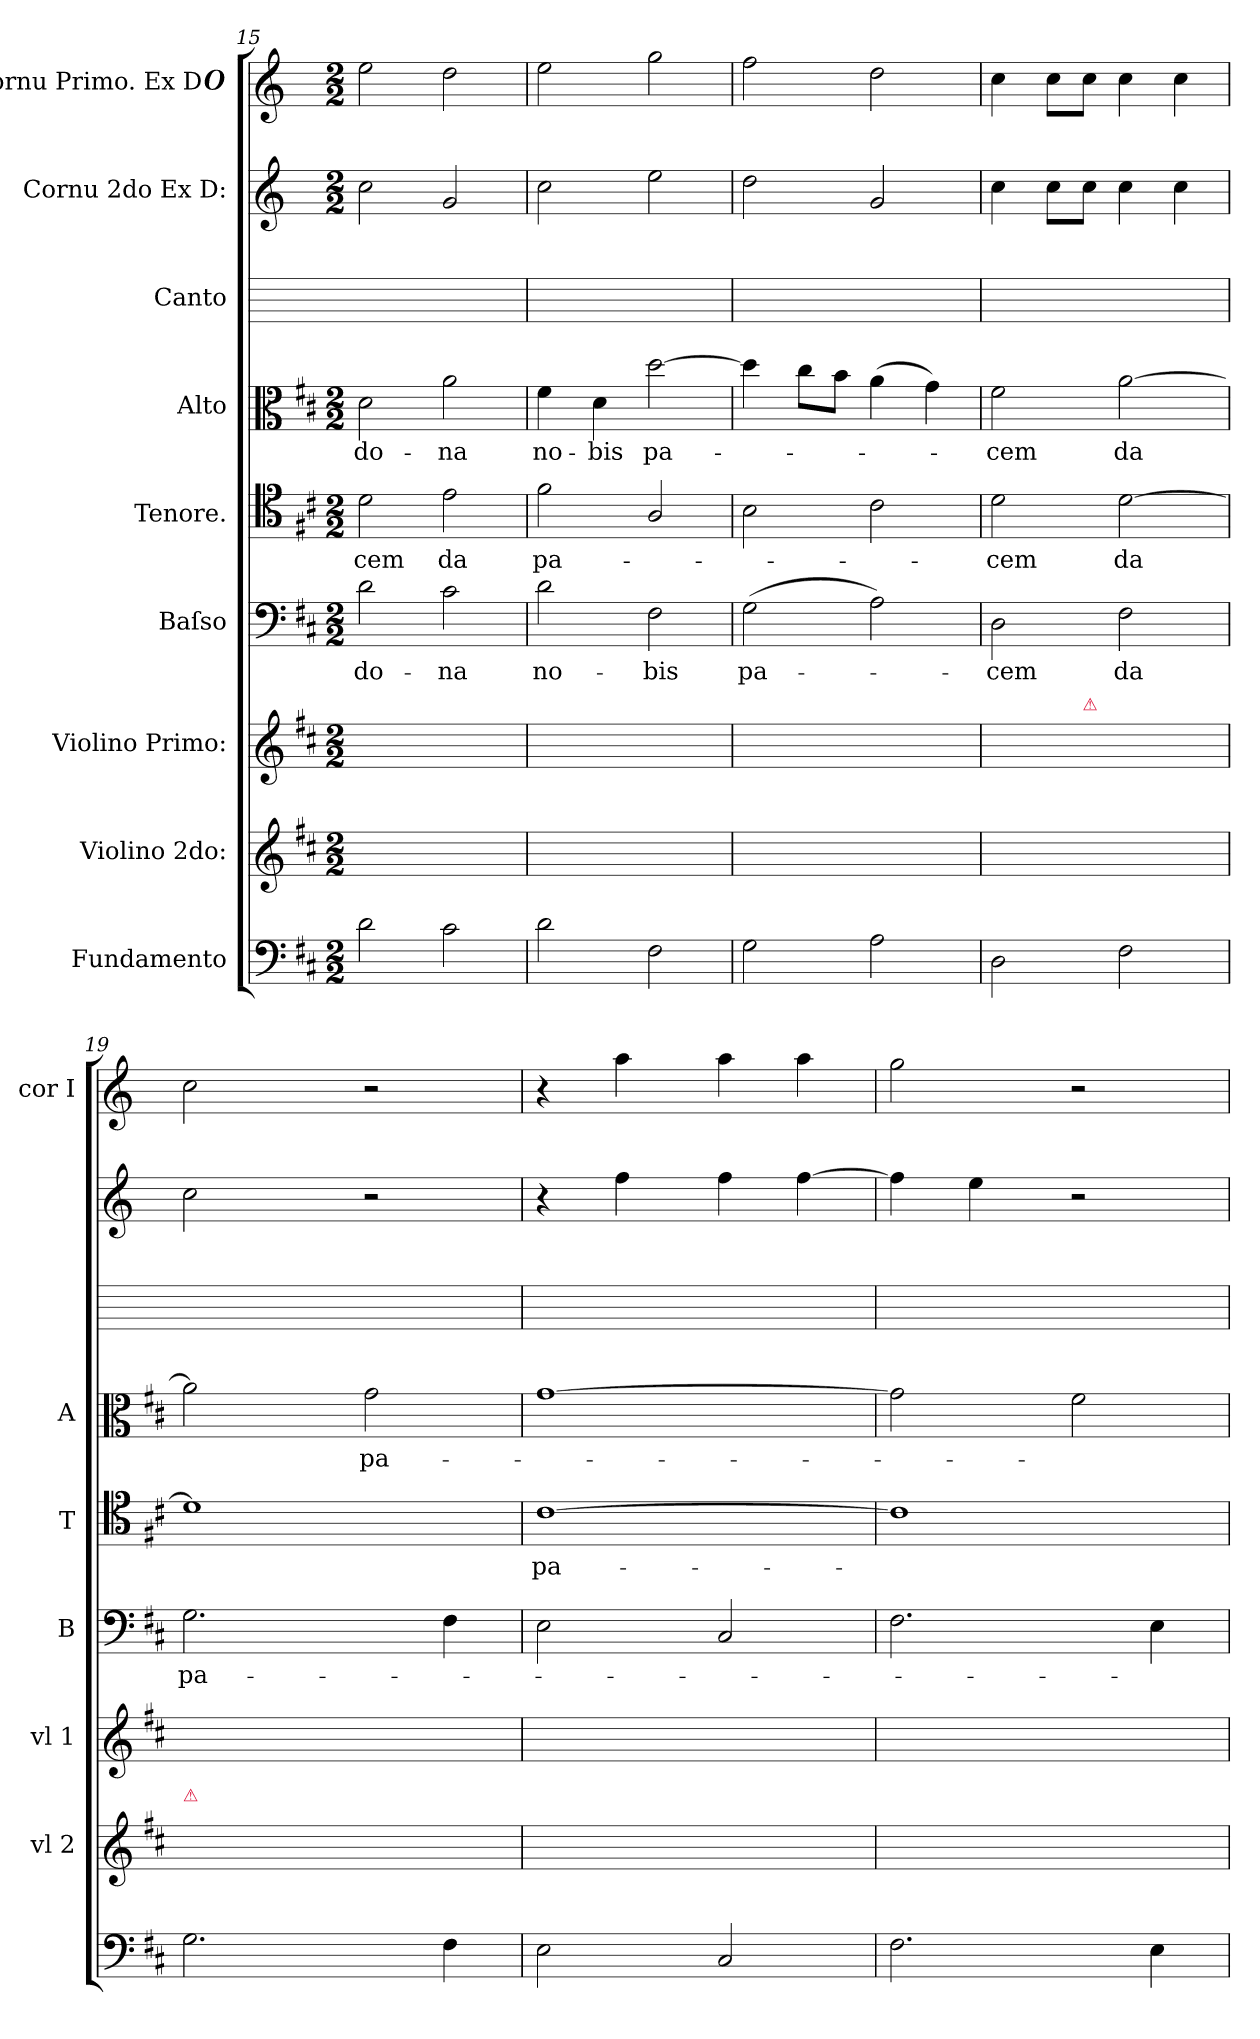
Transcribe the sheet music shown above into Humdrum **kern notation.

**kern	**kern	**kern	**kern	**text	**kern	**text	**kern	**text	**kern	**kern	**kern
*part9	*part8	*part7	*part6	*part6	*part5	*part5	*part4	*part4	*part3	*part2	*part1
*staff9	*staff8	*staff7	*staff6	*staff6	*staff5	*staff5	*staff4	*staff4	*staff3	*staff2	*staff1
*I"Fundamento	*I"Violino 2do:	*I"Violino Primo:	*I"Baſso	*	*I"Tenore.	*	*I"Alto	*	*I"Canto	*I"Cornu 2do Ex D:	*I"Cornu Primo. Ex D#
*	*I'vl 2	*I'vl 1	*I'B	*	*I'T	*	*I'A	*	*	*	*I'cor I
*clefF4	*clefG2	*clefG2	*clefF4	*	*clefC4	*	*clefC3	*	*	*clefG2	*clefG2
*	*	*	*	*	*	*	*	*	*	*ITrd-1c-2	*ITrd-1c-2
*k[f#c#]	*k[f#c#]	*k[f#c#]	*k[f#c#]	*	*k[f#c#]	*	*k[f#c#]	*	*	*k[f#c#]	*k[f#c#]
*D:	*D:	*D:	*D:	*	*D:	*	*D:	*	*	*D:	*D:
*M2/2	*M2/2	*M2/2	*M2/2	*	*M2/2	*	*M2/2	*	*	*M2/2	*M2/2
=15	=15	=15	=15	=15	=15	=15	=15	=15	=15	=15	=15
2d\	2ff#\yy	2dd\yy	2d\	do-	2d\	-cem	2d\	do-	1ryy	2dd\	2ff#\
2c#\	2ee\yy	2aa\yy	2c#\	-na	2e\	da	2a\	-na	.	2a/	2ee\
=16	=16	=16	=16	=16	=16	=16	=16	=16	=16	=16	=16
2d\	2ff#\yy	4ff#\yy	2d\	no-	2f#\	pa-	4f#\	no-	1ryy	2dd\	2ff#\
.	.	4dd\yy	.	.	.	.	4d\	-bis	.	.	.
2F#\	2a/yy	[2ddd\yy	2F#\	-bis	2A/	.	[2dd\	pa-	.	2ff#\	2aa\
=17	=17	=17	=17	=17	=17	=17	=17	=17	=17	=17	=17
2G\	2b\yy	4ddd\yy]	(2G\	pa-	2B\	.	4dd\]	.	1ryy	2ee\	2gg\
.	.	8ccc#\Lyy	.	.	.	.	8cc#\L	.	.	.	.
.	.	8bb\Jyy	.	.	.	.	8b\J	.	.	.	.
2A\	2cc#\yy	4aa\yy	2A\)	.	2c#\	.	(4a\	.	.	2a/	2ee\
.	.	4gg\yy	.	.	.	.	4g\)	.	.	.	.
=18	=18	=18	=18	=18	=18	=18	=18	=18	=18	=18	=18
2D\	2dd\yy	4ff#\yy	2D\	-cem	2d\	-cem	2f#\	-cem	1ryy	4dd\	4dd\
.	.	8dd\Lyy	.	.	.	.	.	.	.	8dd\L	8dd\L
!	!	!LO:TX:a:color=crimson:t=⚠	!	!	!	!	!	!	!	!	!
.	.	8ff#\Jyy	.	.	.	.	.	.	.	8dd\J	8dd\J
2F#\	4ryy	4aa\yy	2F#\	da	[2d\	da	[2a\	da	.	4dd\	4dd\
.	[4aa\yy	4cccn\yy	.	.	.	.	.	.	.	4dd\	4dd\
=19	=19	=19	=19	=19	=19	=19	=19	=19	=19	=19	=19
!	!LO:TX:a:color=crimson:t=⚠	!	!	!	!	!	!	!	!	!	!
2.G\	4aa\yy]	4bb\yy	2.G\	pa-	1d]	.	2a\]	.	1ryy	2dd\	2dd\
.	8gg\Lyy	2bb\yy	.	.	.	.	.	.	.	.	.
.	8ff#\Jyy	.	.	.	.	.	.	.	.	.	.
.	4ee\yy	.	.	.	.	.	2g\	pa-	.	2r	2r
4F#\	4dd\yy	[4bb\yy	4F#\	.	.	.	.	.	.	.	.
=20	=20	=20	=20	=20	=20	=20	=20	=20	=20	=20	=20
2E\	2cc#\yy	4bb\yy]	2E\	.	[1c#	pa-	[1g	.	1ryy	4r	4r
.	.	8cc#\Lyy	.	.	.	.	.	.	.	4gg\	4bb\
.	.	8ee\Jyy	.	.	.	.	.	.	.	.	.
2C#/	4ryy	4gg\yy	2C#/	.	.	.	.	.	.	4gg\	4bb\
.	[4gg\yy	4bb\yy	.	.	.	.	.	.	.	[4gg\	4bb\
=21	=21	=21	=21	=21	=21	=21	=21	=21	=21	=21	=21
2.F#\	4gg\yy]	4aa\yy	2.F#\	.	1c#]	.	2g\]	.	1ryy	4gg\]	2aa\
.	8ff#\Lyy	2aa\yy	.	.	.	.	.	.	.	4ff#\	.
.	8ee\Jyy	.	.	.	.	.	.	.	.	.	.
.	4dd\yy	.	.	.	.	.	2f#\	.	.	2r	2r
4E\	4cc#\yy	[4aa\yy	4E\	.	.	.	.	.	.	.	.
=	=	=	=	=	=	=	=	=	=	=	=
*-	*-	*-	*-	*-	*-	*-	*-	*-	*-	*-	*-
